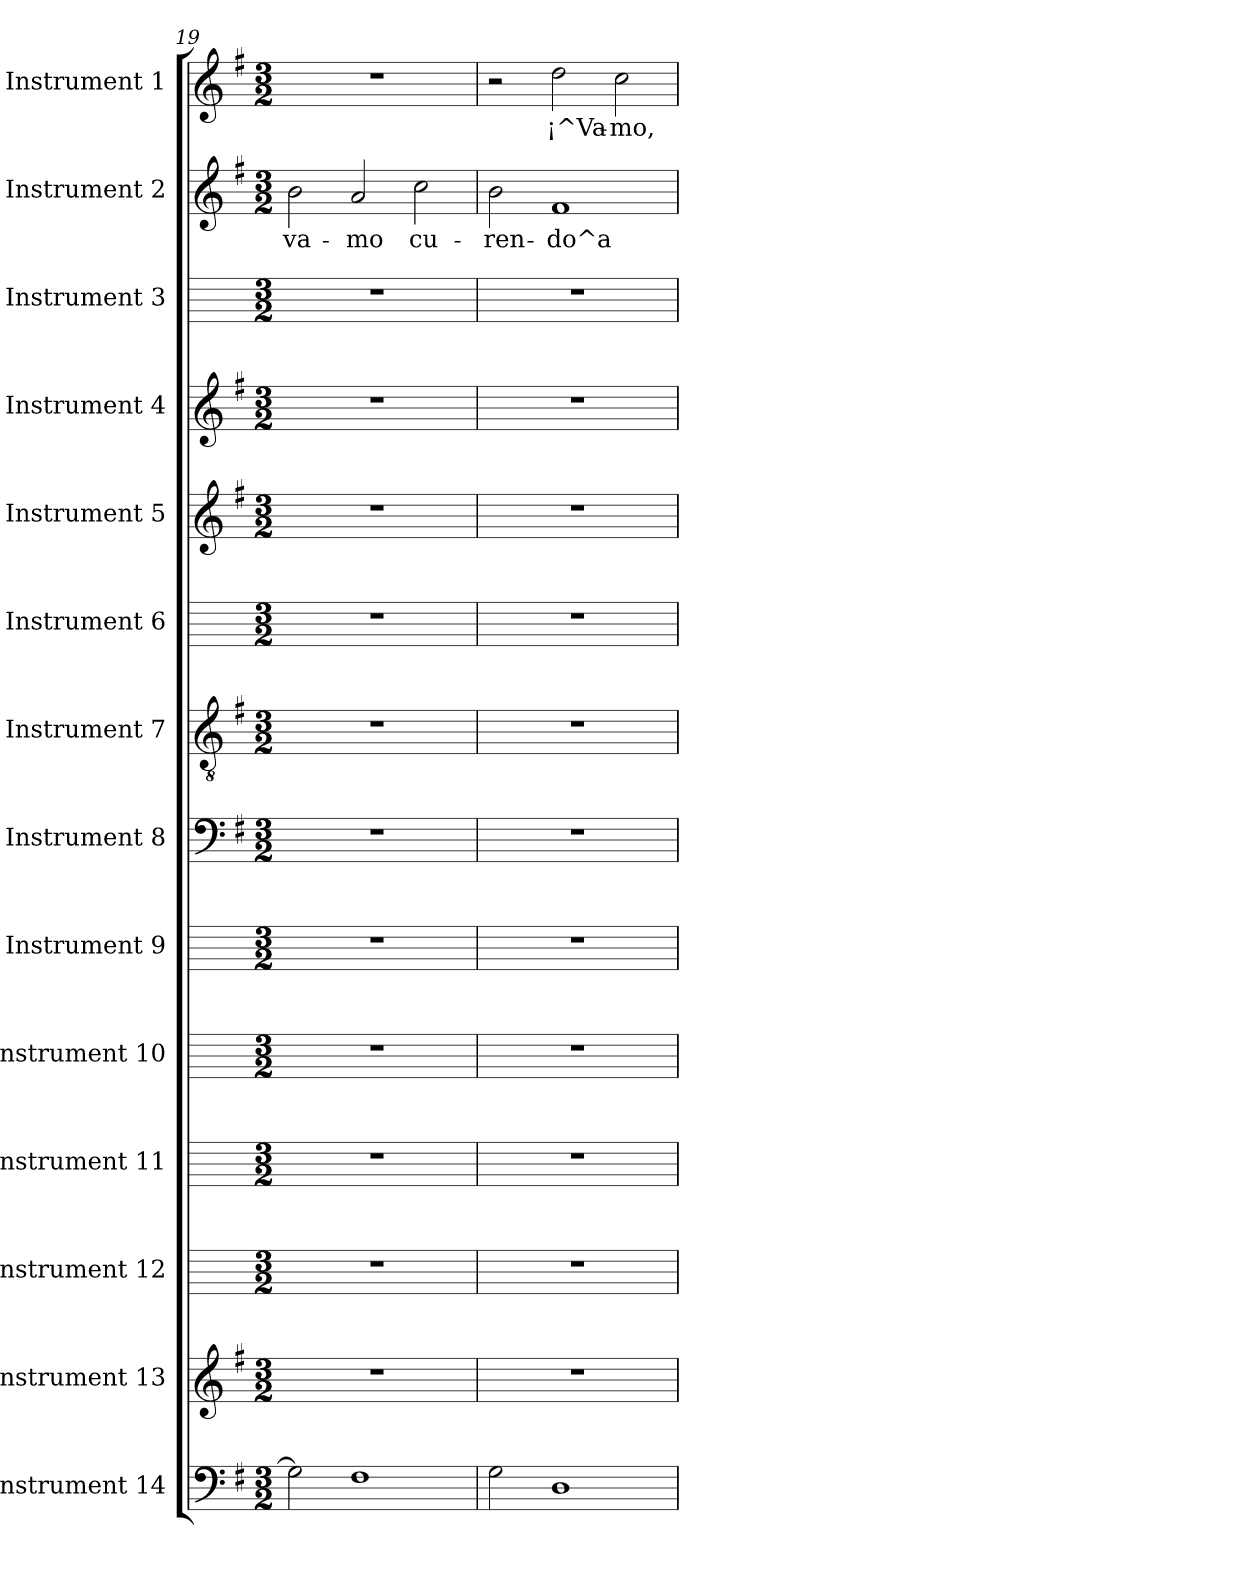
**kern	**kern	**kern	**kern	**kern	**kern	**kern	**kern	**kern	**kern	**kern	**kern	**kern	**text	**kern	**text
*part14	*part13	*part12	*part11	*part10	*part9	*part8	*part7	*part6	*part5	*part4	*part3	*part2	*part2	*part1	*part1
*staff14	*staff13	*staff12	*staff11	*staff10	*staff9	*staff8	*staff7	*staff6	*staff5	*staff4	*staff3	*staff2	*staff2	*staff1	*staff1
*I"Instrument 14	*I"Instrument 13	*I"Instrument 12	*I"Instrument 11	*I"Instrument 10	*I"Instrument 9	*I"Instrument 8	*I"Instrument 7	*I"Instrument 6	*I"Instrument 5	*I"Instrument 4	*I"Instrument 3	*I"Instrument 2	*	*I"Instrument 1	*
*clefF4	*clefG2	*	*	*	*	*clefF4	*clefGv2	*	*clefG2	*clefG2	*	*clefG2	*	*clefG2	*
*k[f#]	*k[f#]	*k[]	*k[]	*k[]	*k[]	*k[f#]	*k[f#]	*k[]	*k[f#]	*k[f#]	*k[]	*k[f#]	*	*k[f#]	*
*G:	*G:	*C:	*C:	*C:	*C:	*G:	*G:	*C:	*G:	*G:	*C:	*G:	*	*G:	*
*M3/2	*M3/2	*M3/2	*M3/2	*M3/2	*M3/2	*M3/2	*M3/2	*M3/2	*M3/2	*M3/2	*M3/2	*M3/2	*	*M3/2	*
=19	=19	=19	=19	=19	=19	=19	=19	=19	=19	=19	=19	=19	=19	=19	=19
!	!	!	!	!	!	!	!	!	!	!	!	!	!LO:LY:b:rj	!	!
2G\]	1.r	1.r	1.r	1.r	1.r	1.r	1.r	1.r	1.r	1.r	1.r	2b\	va-	1.r	.
!	!	!	!	!	!	!	!	!	!	!	!	!	!LO:LY:b:rj	!	!
1F#	.	.	.	.	.	.	.	.	.	.	.	2a/	-mo	.	.
!	!	!	!	!	!	!	!	!	!	!	!	!	!LO:LY:b:rj	!	!
.	.	.	.	.	.	.	.	.	.	.	.	2cc\	cu-	.	.
=20	=20	=20	=20	=20	=20	=20	=20	=20	=20	=20	=20	=20	=20	=20	=20
!	!	!	!	!	!	!	!	!	!	!	!	!	!LO:LY:b:rj	!	!
2G\	1.r	1.r	1.r	1.r	1.r	1.r	1.r	1.r	1.r	1.r	1.r	2b\	-ren-	2r	.
!	!	!	!	!	!	!	!	!	!	!	!	!	!LO:LY:b:rj	!	!LO:LY:b:cj
1D	.	.	.	.	.	.	.	.	.	.	.	1f#	-do^a-	2dd\	¡^Va-
!	!	!	!	!	!	!	!	!	!	!	!	!	!	!	!LO:LY:b:cj
.	.	.	.	.	.	.	.	.	.	.	.	.	.	2cc\	-mo,
=	=	=	=	=	=	=	=	=	=	=	=	=	=	=	=
*-	*-	*-	*-	*-	*-	*-	*-	*-	*-	*-	*-	*-	*-	*-	*-
